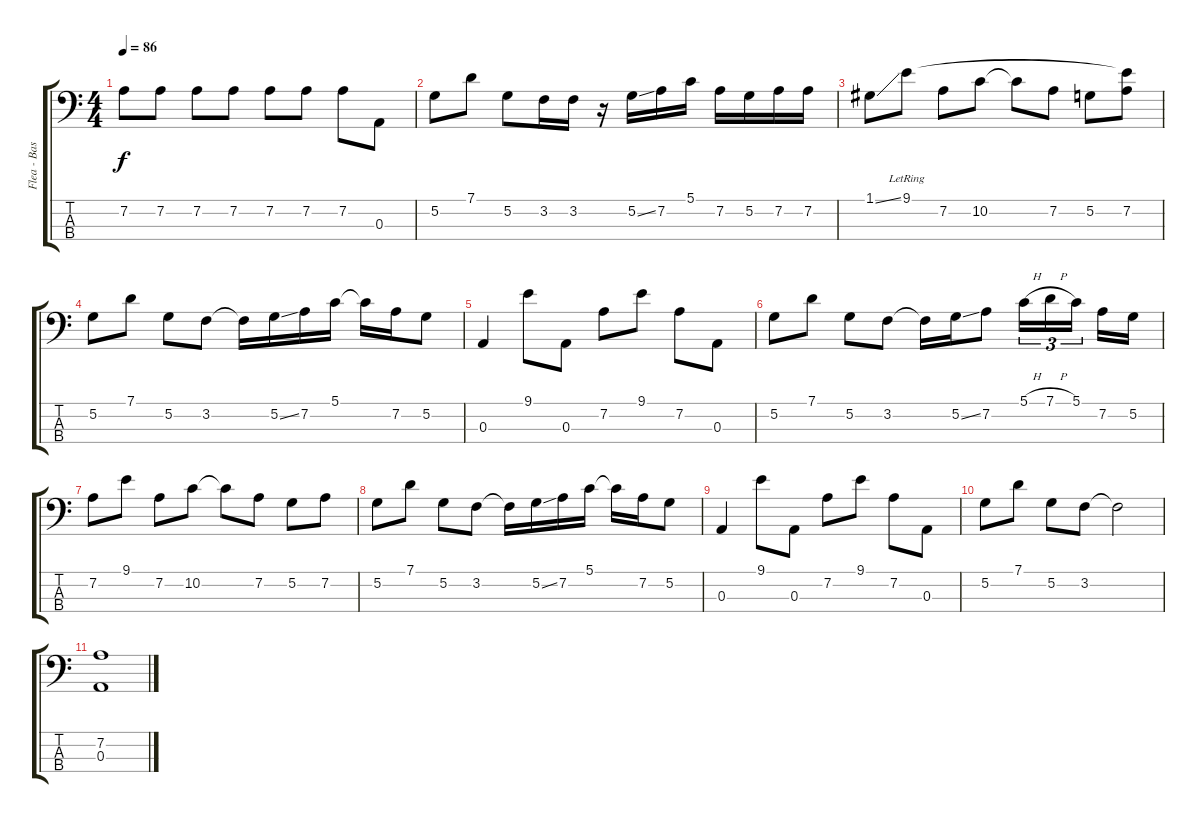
\track ("Flea - Bass" "Flea - Bas") {instrument electricbassfinger}
\staff {score tabs}
\tuning (G2 D2 A1 E1) {hide}
\ts (4 4)
\tempo 86
\clef f4
\ks c
7.2.8{dy f} 7.2.8 7.2.8 7.2.8 7.2.8 7.2.8 7.2.8 0.3.8 |
5.2.8 7.1.8 5.2.8 3.2.16 3.2.16 r.16 5.2{ss}.16 7.2.16 5.1.16 7.2.16 5.2.16 7.2.16 7.2.16 |
1.1{ss}.8 9.1{lr}.8 7.2.8 10.2.8 10.2{t}.8 7.2.8 5.2.8 (9.1{t} 7.2).8 |
5.2.8 7.1.8 5.2.8 3.2.8 3.2{t}.16 5.2{ss}.16 7.2.16 5.1.16 5.1{t}.16 7.2.16 5.2.8 |
0.3.4 9.1.8 0.3.8 7.2.8 9.1.8 7.2.8 0.3.8 |
5.2.8 7.1.8 5.2.8 3.2.8 3.2{t}.16 5.2{ss}.16 7.2.8 5.1{h}.16{tu (3 2)} 7.1{h}.16{tu (3 2)} 5.1.16{tu (3 2)} 7.2.16 5.2.16 |
7.2.8 9.1.8 7.2.8 10.2.8 10.2{t}.8 7.2.8 5.2.8 7.2.8 |
5.2.8 7.1.8 5.2.8 3.2.8 3.2{t}.16 5.2{ss}.16 7.2.16 5.1.16 5.1{t}.16 7.2.16 5.2.8 |
0.3.4 9.1.8 0.3.8 7.2.8 9.1.8 7.2.8 0.3.8 |
5.2.8 7.1.8 5.2.8 3.2.8 3.2{t}.2 |
(7.2 0.3).1
